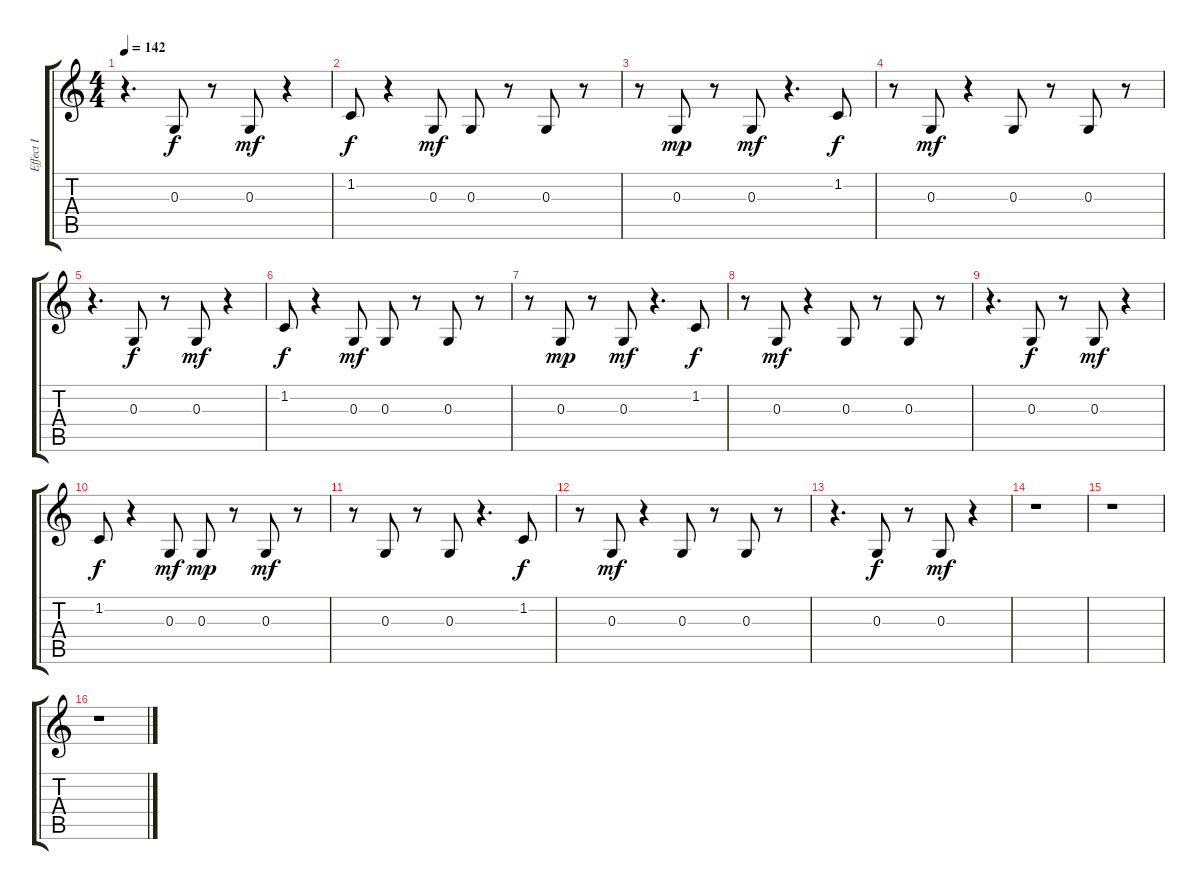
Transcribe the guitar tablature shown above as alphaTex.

\track ("Effect I" "Effect I") {instrument glockenspiel}
\staff {score tabs}
\tuning (E4 B3 G3 D3 A2 E2) {hide}
\ts (4 4)
\tempo 142
\clef g2
\ks c
r.4{d dy mf} 0.3.8{dy f} r.8 0.3.8{dy mf} r.4 |
1.2.8{dy f} r.4 0.3.8{dy mf} 0.3.8 r.8 0.3.8 r.8 |
r.8 0.3.8{dy mp} r.8 0.3.8{dy mf} r.4{d} 1.2.8{dy f} |
r.8 0.3.8{dy mf} r.4 0.3.8 r.8 0.3.8 r.8 |
r.4{d} 0.3.8{dy f} r.8 0.3.8{dy mf} r.4 |
1.2.8{dy f} r.4 0.3.8{dy mf} 0.3.8 r.8 0.3.8 r.8 |
r.8 0.3.8{dy mp} r.8 0.3.8{dy mf} r.4{d} 1.2.8{dy f} |
r.8 0.3.8{dy mf} r.4 0.3.8 r.8 0.3.8 r.8 |
r.4{d} 0.3.8{dy f} r.8 0.3.8{dy mf} r.4 |
1.2.8{dy f} r.4 0.3.8{dy mf} 0.3.8{dy mp} r.8 0.3.8{dy mf} r.8 |
r.8 0.3.8 r.8 0.3.8 r.4{d} 1.2.8{dy f} |
r.8 0.3.8{dy mf} r.4 0.3.8 r.8 0.3.8 r.8 |
r.4{d} 0.3.8{dy f} r.8 0.3.8{dy mf} r.4 |
r.1 |
r.1 |
r.1
